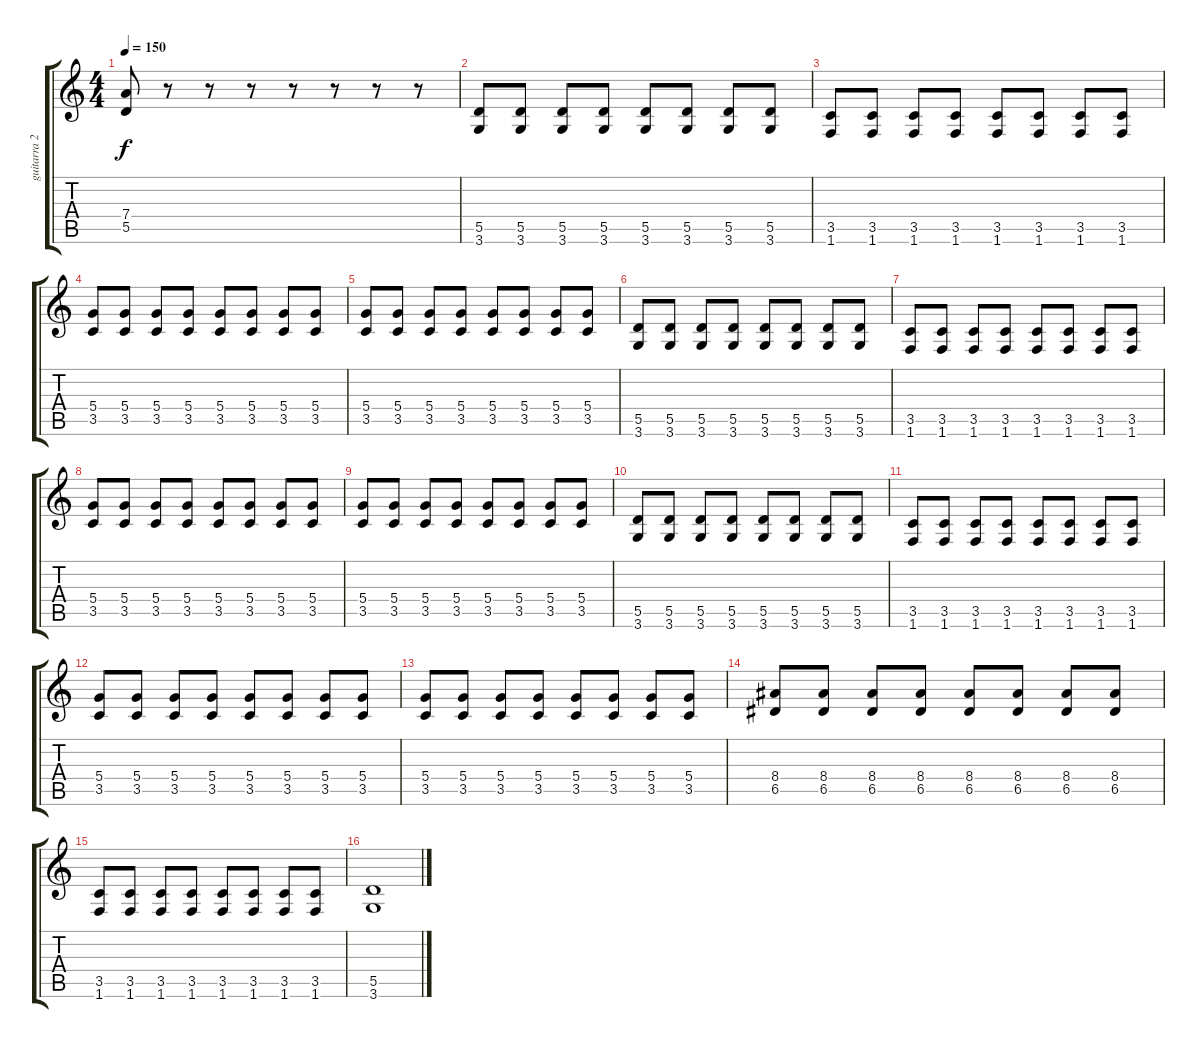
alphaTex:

\track ("guitarra 2" "guitarra 2") {instrument overdrivenguitar}
\staff {score tabs}
\tuning (E4 B3 G3 D3 A2 E2) {hide}
\ts (4 4)
\tempo 150
\clef g2
\ks c
(7.4 5.5).8{dy f} r.8 r.8 r.8 r.8 r.8 r.8 r.8 |
(5.5 3.6).8 (5.5 3.6).8 (5.5 3.6).8 (5.5 3.6).8 (5.5 3.6).8 (5.5 3.6).8 (5.5 3.6).8 (5.5 3.6).8 |
(3.5 1.6).8 (3.5 1.6).8 (3.5 1.6).8 (3.5 1.6).8 (3.5 1.6).8 (3.5 1.6).8 (3.5 1.6).8 (3.5 1.6).8 |
(5.4 3.5).8 (5.4 3.5).8 (5.4 3.5).8 (5.4 3.5).8 (5.4 3.5).8 (5.4 3.5).8 (5.4 3.5).8 (5.4 3.5).8 |
(5.4 3.5).8 (5.4 3.5).8 (5.4 3.5).8 (5.4 3.5).8 (5.4 3.5).8 (5.4 3.5).8 (5.4 3.5).8 (5.4 3.5).8 |
(5.5 3.6).8 (5.5 3.6).8 (5.5 3.6).8 (5.5 3.6).8 (5.5 3.6).8 (5.5 3.6).8 (5.5 3.6).8 (5.5 3.6).8 |
(3.5 1.6).8 (3.5 1.6).8 (3.5 1.6).8 (3.5 1.6).8 (3.5 1.6).8 (3.5 1.6).8 (3.5 1.6).8 (3.5 1.6).8 |
(5.4 3.5).8 (5.4 3.5).8 (5.4 3.5).8 (5.4 3.5).8 (5.4 3.5).8 (5.4 3.5).8 (5.4 3.5).8 (5.4 3.5).8 |
(5.4 3.5).8 (5.4 3.5).8 (5.4 3.5).8 (5.4 3.5).8 (5.4 3.5).8 (5.4 3.5).8 (5.4 3.5).8 (5.4 3.5).8 |
(5.5 3.6).8 (5.5 3.6).8 (5.5 3.6).8 (5.5 3.6).8 (5.5 3.6).8 (5.5 3.6).8 (5.5 3.6).8 (5.5 3.6).8 |
(3.5 1.6).8 (3.5 1.6).8 (3.5 1.6).8 (3.5 1.6).8 (3.5 1.6).8 (3.5 1.6).8 (3.5 1.6).8 (3.5 1.6).8 |
(5.4 3.5).8 (5.4 3.5).8 (5.4 3.5).8 (5.4 3.5).8 (5.4 3.5).8 (5.4 3.5).8 (5.4 3.5).8 (5.4 3.5).8 |
(5.4 3.5).8 (5.4 3.5).8 (5.4 3.5).8 (5.4 3.5).8 (5.4 3.5).8 (5.4 3.5).8 (5.4 3.5).8 (5.4 3.5).8 |
(8.4 6.5).8 (8.4 6.5).8 (8.4 6.5).8 (8.4 6.5).8 (8.4 6.5).8 (8.4 6.5).8 (8.4 6.5).8 (8.4 6.5).8 |
(3.5 1.6).8 (3.5 1.6).8 (3.5 1.6).8 (3.5 1.6).8 (3.5 1.6).8 (3.5 1.6).8 (3.5 1.6).8 (3.5 1.6).8 |
(5.5 3.6).1
